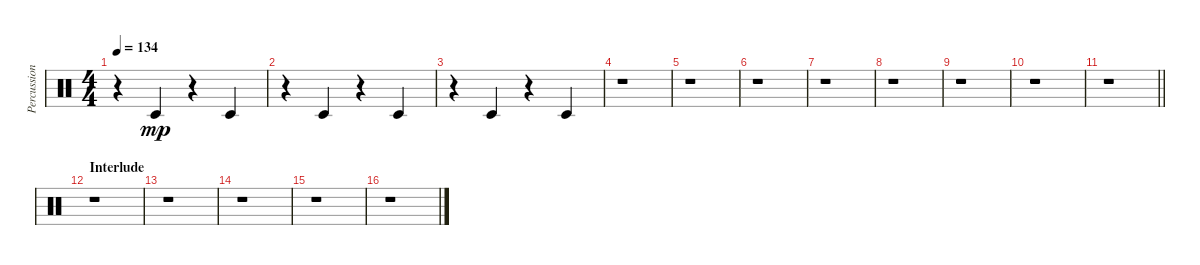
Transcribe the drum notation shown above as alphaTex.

\track ("Percussion 2 - Chris" "Percussion") {instrument percussion}
\staff {score}
\articulation defaults
\ts (4 4)
\tempo 134
\clef neutral
\ks c
r.4{dy mp} "Timbale low (hit)".4 r.4 "Timbale low (hit)".4 |
r.4 "Timbale low (hit)".4 r.4 "Timbale low (hit)".4 |
r.4 "Timbale low (hit)".4 r.4 "Timbale low (hit)".4 |
r.1 |
r.1 |
r.1 |
r.1 |
r.1 |
r.1 |
r.1 |
\barLineRight lightlight
r.1 |
\section ("" "Interlude")
r.1 |
r.1 |
r.1 |
r.1 |
r.1
